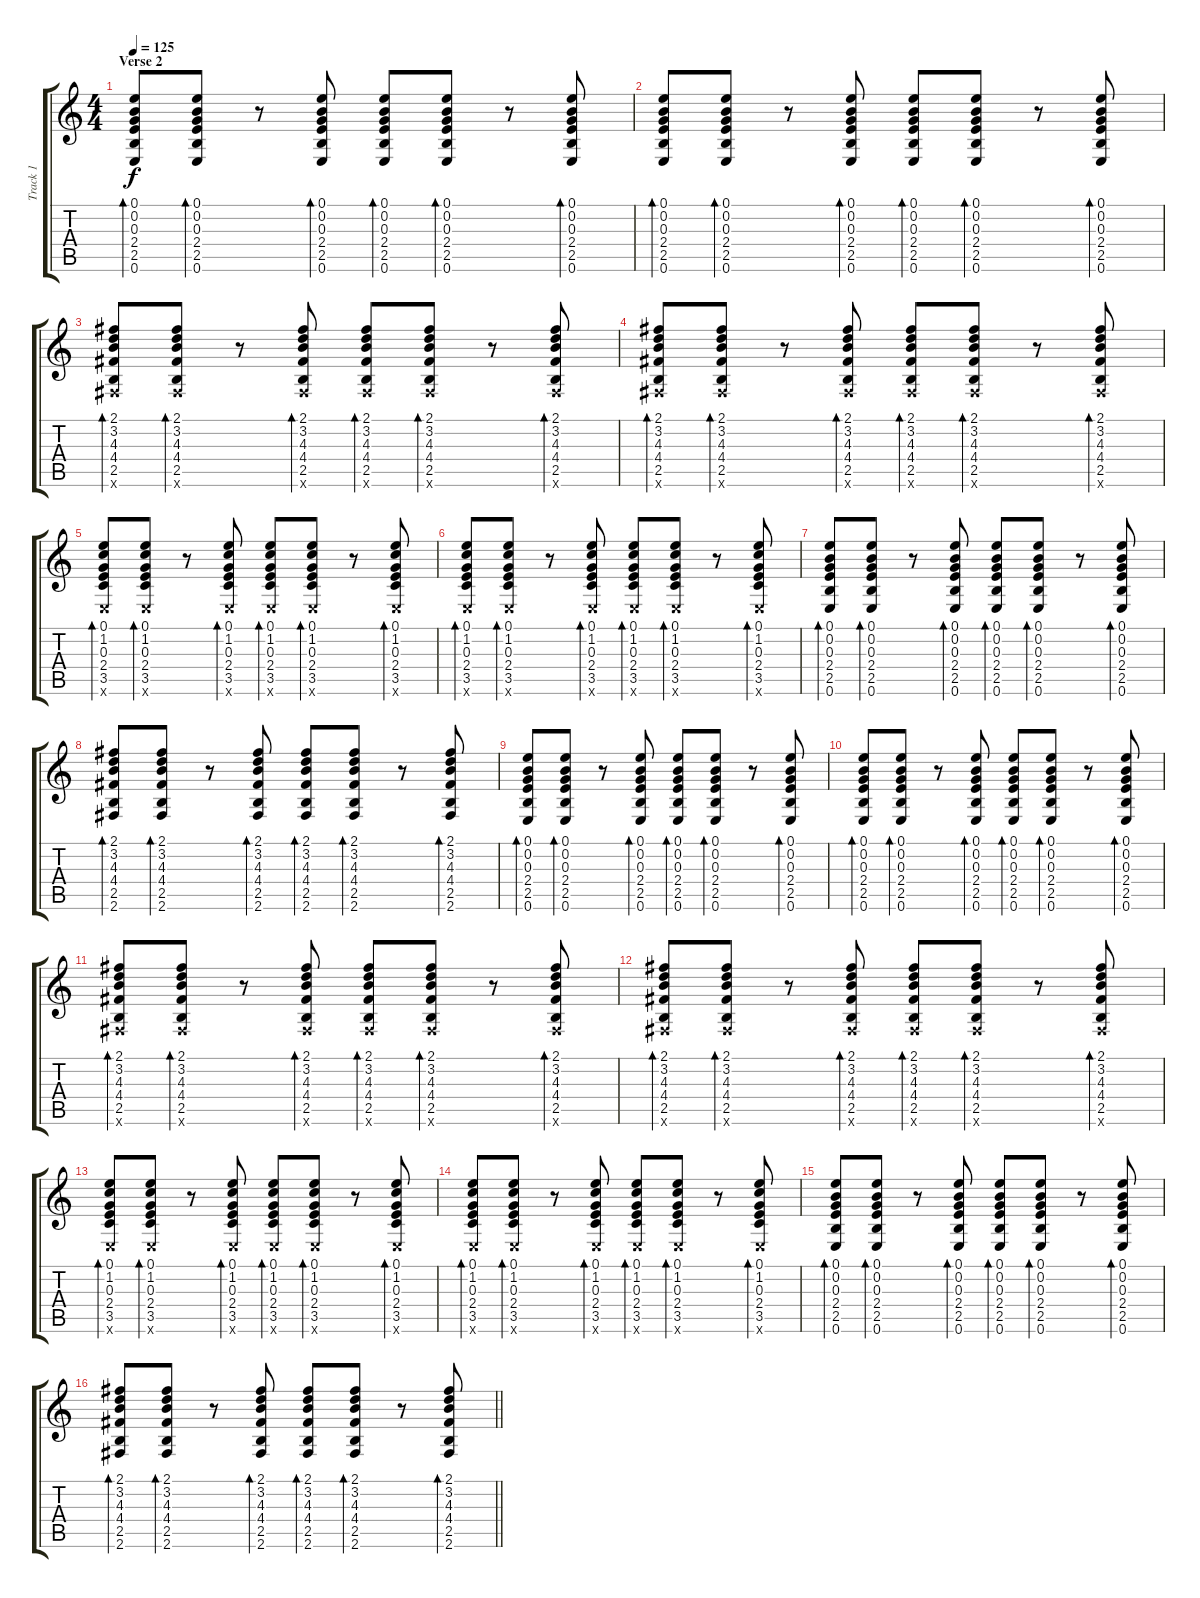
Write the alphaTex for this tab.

\track ("Track 1" "Track 1") {instrument acousticguitarnylon}
\staff {score tabs}
\tuning (E4 B3 G3 D3 A2 E2) {hide}
\ts (4 4)
\section ("" "Verse 2")
\tempo 125
\clef g2
\ks c
(0.1 0.2 0.3 2.4 2.5 0.6).8{bd 60 dy f} (0.1 0.2 0.3 2.4 2.5 0.6).8{bd 60} r.8 (0.1 0.2 0.3 2.4 2.5 0.6).8{bd 60} (0.1 0.2 0.3 2.4 2.5 0.6).8{bd 60} (0.1 0.2 0.3 2.4 2.5 0.6).8{bd 60} r.8 (0.1 0.2 0.3 2.4 2.5 0.6).8{bd 60} |
(0.1 0.2 0.3 2.4 2.5 0.6).8{bd 60} (0.1 0.2 0.3 2.4 2.5 0.6).8{bd 60} r.8 (0.1 0.2 0.3 2.4 2.5 0.6).8{bd 60} (0.1 0.2 0.3 2.4 2.5 0.6).8{bd 60} (0.1 0.2 0.3 2.4 2.5 0.6).8{bd 60} r.8 (0.1 0.2 0.3 2.4 2.5 0.6).8{bd 60} |
(2.1 3.2 4.3 4.4 2.5 2.6{x}).8{bd 60} (2.1 3.2 4.3 4.4 2.5 2.6{x}).8{bd 60} r.8 (2.1 3.2 4.3 4.4 2.5 2.6{x}).8{bd 60} (2.1 3.2 4.3 4.4 2.5 2.6{x}).8{bd 60} (2.1 3.2 4.3 4.4 2.5 2.6{x}).8{bd 60} r.8 (2.1 3.2 4.3 4.4 2.5 2.6{x}).8{bd 60} |
(2.1 3.2 4.3 4.4 2.5 2.6{x}).8{bd 60} (2.1 3.2 4.3 4.4 2.5 2.6{x}).8{bd 60} r.8 (2.1 3.2 4.3 4.4 2.5 2.6{x}).8{bd 60} (2.1 3.2 4.3 4.4 2.5 2.6{x}).8{bd 60} (2.1 3.2 4.3 4.4 2.5 2.6{x}).8{bd 60} r.8 (2.1 3.2 4.3 4.4 2.5 2.6{x}).8{bd 60} |
(0.1 1.2 0.3 2.4 3.5 0.6{x}).8{bd 60} (0.1 1.2 0.3 2.4 3.5 0.6{x}).8{bd 60} r.8 (0.1 1.2 0.3 2.4 3.5 0.6{x}).8{bd 60} (0.1 1.2 0.3 2.4 3.5 0.6{x}).8{bd 60} (0.1 1.2 0.3 2.4 3.5 0.6{x}).8{bd 60} r.8 (0.1 1.2 0.3 2.4 3.5 0.6{x}).8{bd 60} |
(0.1 1.2 0.3 2.4 3.5 0.6{x}).8{bd 60} (0.1 1.2 0.3 2.4 3.5 0.6{x}).8{bd 60} r.8 (0.1 1.2 0.3 2.4 3.5 0.6{x}).8{bd 60} (0.1 1.2 0.3 2.4 3.5 0.6{x}).8{bd 60} (0.1 1.2 0.3 2.4 3.5 0.6{x}).8{bd 60} r.8 (0.1 1.2 0.3 2.4 3.5 0.6{x}).8{bd 60} |
(0.1 0.2 0.3 2.4 2.5 0.6).8{bd 60} (0.1 0.2 0.3 2.4 2.5 0.6).8{bd 60} r.8 (0.1 0.2 0.3 2.4 2.5 0.6).8{bd 60} (0.1 0.2 0.3 2.4 2.5 0.6).8{bd 60} (0.1 0.2 0.3 2.4 2.5 0.6).8{bd 60} r.8 (0.1 0.2 0.3 2.4 2.5 0.6).8{bd 60} |
(2.1 3.2 4.3 4.4 2.5 2.6).8{bd 60} (2.1 3.2 4.3 4.4 2.5 2.6).8{bd 60} r.8 (2.1 3.2 4.3 4.4 2.5 2.6).8{bd 60} (2.1 3.2 4.3 4.4 2.5 2.6).8{bd 60} (2.1 3.2 4.3 4.4 2.5 2.6).8{bd 60} r.8 (2.1 3.2 4.3 4.4 2.5 2.6).8{bd 60} |
(0.1 0.2 0.3 2.4 2.5 0.6).8{bd 60} (0.1 0.2 0.3 2.4 2.5 0.6).8{bd 60} r.8 (0.1 0.2 0.3 2.4 2.5 0.6).8{bd 60} (0.1 0.2 0.3 2.4 2.5 0.6).8{bd 60} (0.1 0.2 0.3 2.4 2.5 0.6).8{bd 60} r.8 (0.1 0.2 0.3 2.4 2.5 0.6).8{bd 60} |
(0.1 0.2 0.3 2.4 2.5 0.6).8{bd 60} (0.1 0.2 0.3 2.4 2.5 0.6).8{bd 60} r.8 (0.1 0.2 0.3 2.4 2.5 0.6).8{bd 60} (0.1 0.2 0.3 2.4 2.5 0.6).8{bd 60} (0.1 0.2 0.3 2.4 2.5 0.6).8{bd 60} r.8 (0.1 0.2 0.3 2.4 2.5 0.6).8{bd 60} |
(2.1 3.2 4.3 4.4 2.5 2.6{x}).8{bd 60} (2.1 3.2 4.3 4.4 2.5 2.6{x}).8{bd 60} r.8 (2.1 3.2 4.3 4.4 2.5 2.6{x}).8{bd 60} (2.1 3.2 4.3 4.4 2.5 2.6{x}).8{bd 60} (2.1 3.2 4.3 4.4 2.5 2.6{x}).8{bd 60} r.8 (2.1 3.2 4.3 4.4 2.5 2.6{x}).8{bd 60} |
(2.1 3.2 4.3 4.4 2.5 2.6{x}).8{bd 60} (2.1 3.2 4.3 4.4 2.5 2.6{x}).8{bd 60} r.8 (2.1 3.2 4.3 4.4 2.5 2.6{x}).8{bd 60} (2.1 3.2 4.3 4.4 2.5 2.6{x}).8{bd 60} (2.1 3.2 4.3 4.4 2.5 2.6{x}).8{bd 60} r.8 (2.1 3.2 4.3 4.4 2.5 2.6{x}).8{bd 60} |
(0.1 1.2 0.3 2.4 3.5 0.6{x}).8{bd 60} (0.1 1.2 0.3 2.4 3.5 0.6{x}).8{bd 60} r.8 (0.1 1.2 0.3 2.4 3.5 0.6{x}).8{bd 60} (0.1 1.2 0.3 2.4 3.5 0.6{x}).8{bd 60} (0.1 1.2 0.3 2.4 3.5 0.6{x}).8{bd 60} r.8 (0.1 1.2 0.3 2.4 3.5 0.6{x}).8{bd 60} |
(0.1 1.2 0.3 2.4 3.5 0.6{x}).8{bd 60} (0.1 1.2 0.3 2.4 3.5 0.6{x}).8{bd 60} r.8 (0.1 1.2 0.3 2.4 3.5 0.6{x}).8{bd 60} (0.1 1.2 0.3 2.4 3.5 0.6{x}).8{bd 60} (0.1 1.2 0.3 2.4 3.5 0.6{x}).8{bd 60} r.8 (0.1 1.2 0.3 2.4 3.5 0.6{x}).8{bd 60} |
(0.1 0.2 0.3 2.4 2.5 0.6).8{bd 60} (0.1 0.2 0.3 2.4 2.5 0.6).8{bd 60} r.8 (0.1 0.2 0.3 2.4 2.5 0.6).8{bd 60} (0.1 0.2 0.3 2.4 2.5 0.6).8{bd 60} (0.1 0.2 0.3 2.4 2.5 0.6).8{bd 60} r.8 (0.1 0.2 0.3 2.4 2.5 0.6).8{bd 60} |
\barLineRight lightlight
(2.1 3.2 4.3 4.4 2.5 2.6).8{bd 60} (2.1 3.2 4.3 4.4 2.5 2.6).8{bd 60} r.8 (2.1 3.2 4.3 4.4 2.5 2.6).8{bd 60} (2.1 3.2 4.3 4.4 2.5 2.6).8{bd 60} (2.1 3.2 4.3 4.4 2.5 2.6).8{bd 60} r.8 (2.1 3.2 4.3 4.4 2.5 2.6).8{bd 60}
